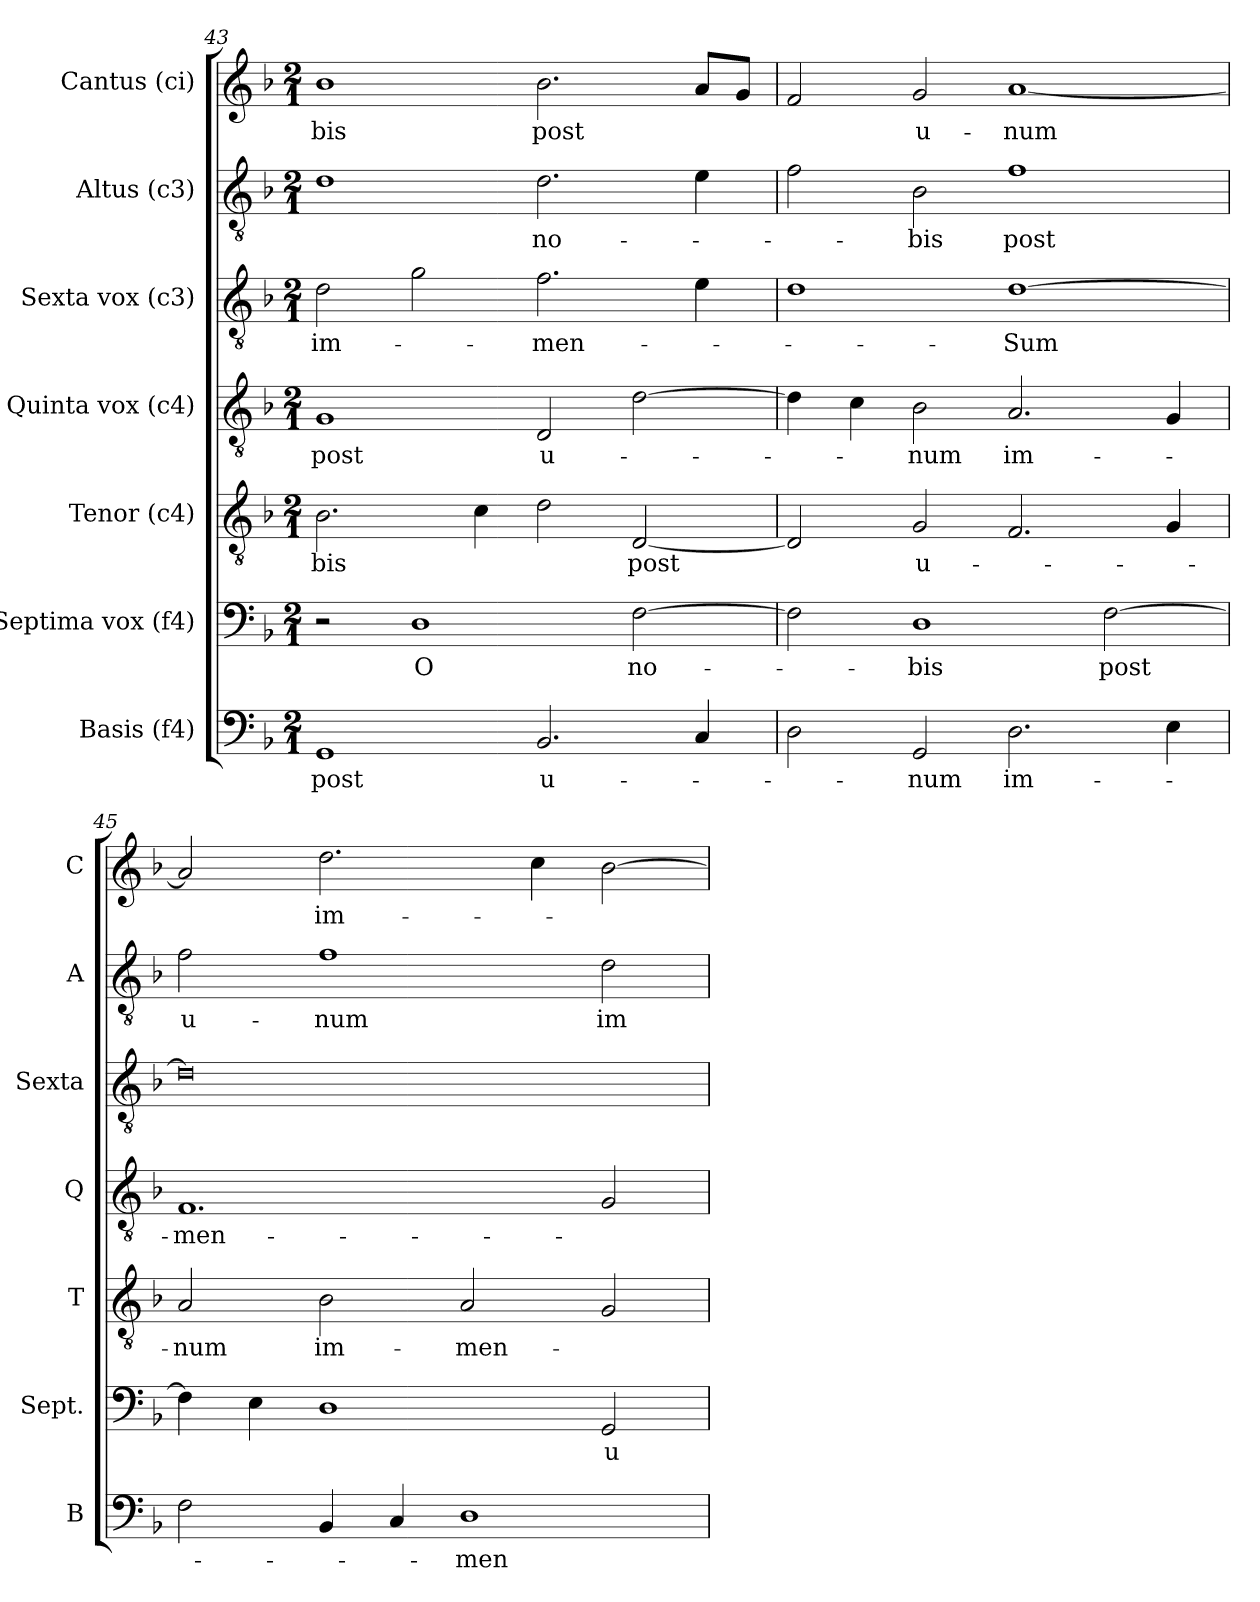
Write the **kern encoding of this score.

**kern	**text	**kern	**text	**kern	**text	**kern	**text	**kern	**text	**kern	**text	**kern	**text
*part7	*part7	*part6	*part6	*part5	*part5	*part4	*part4	*part3	*part3	*part2	*part2	*part1	*part1
*staff7	*staff7	*staff6	*staff6	*staff5	*staff5	*staff4	*staff4	*staff3	*staff3	*staff2	*staff2	*staff1	*staff1
*I"Basis (f4)	*	*I"Septima vox (f4)	*	*I"Tenor (c4)	*	*I"Quinta vox (c4)	*	*I"Sexta vox (c3)	*	*I"Altus (c3)	*	*I"Cantus (ci)	*
*I'B	*	*I'Sept.	*	*I'T	*	*I'Q	*	*I'Sexta	*	*I'A	*	*I'C	*
*clefF4	*	*clefF4	*	*clefGv2	*	*clefGv2	*	*clefGv2	*	*clefGv2	*	*clefG2	*
*k[b-]	*	*k[b-]	*	*k[b-]	*	*k[b-]	*	*k[b-]	*	*k[b-]	*	*k[b-]	*
*F:	*	*F:	*	*F:	*	*F:	*	*F:	*	*F:	*	*F:	*
*M2/1	*	*M2/1	*	*M2/1	*	*M2/1	*	*M2/1	*	*M2/1	*	*M2/1	*
=43	=43	=43	=43	=43	=43	=43	=43	=43	=43	=43	=43	=43	=43
!	!LO:LY:b:cj	!	!	!	!LO:LY:b	!	!LO:LY:b:cj	!	!LO:LY:b:cj	!	!	!	!LO:LY:b:cj
1GG	post	2r	.	2.B-\	-bis	1G	post	2d\	im-	1d	.	1b-	-bis
!	!	!	!LO:LY:b:cj	!	!	!	!	!	!	!	!	!	!
.	.	1D	O	.	.	.	.	2g\	.	.	.	.	.
.	.	.	.	4c\	.	.	.	.	.	.	.	.	.
!	!LO:LY:b:cj	!	!	!	!	!	!LO:LY:b:cj	!	!LO:LY:b	!	!LO:LY:b:cj	!	!LO:LY:b
2.BB-/	u-	.	.	2d\	.	2D/	u-	2.f\	-men-	2.d\	no-	2.b-\	post
!	!	!	!LO:LY:b:cj	!	!LO:LY:b	!	!	!	!	!	!	!	!
.	.	[>2F\	no-	[<2D/	post	[>2d\	.	.	.	.	.	.	.
4C/	.	.	.	.	.	.	.	4e\	.	4e\	.	8a/L	.
.	.	.	.	.	.	.	.	.	.	.	.	8g/J	.
=44	=44	=44	=44	=44	=44	=44	=44	=44	=44	=44	=44	=44	=44
2D\	.	2F\]	.	2D/]	.	4d\]	.	1d	.	2f\	.	2f/	.
.	.	.	.	.	.	4c\	.	.	.	.	.	.	.
!	!LO:LY:b:cj	!	!LO:LY:b:cj	!	!LO:LY:b:cj	!	!LO:LY:b:cj	!	!	!	!LO:LY:b:cj	!	!LO:LY:b:cj
2GG/	-num	1D	-bis	2G/	u-	2B-\	-num	.	.	2B-\	-bis	2g/	u-
!	!LO:LY:b:cj	!	!	!	!	!	!LO:LY:b:cj	!	!LO:LY:b	!	!LO:LY:b:cj	!	!LO:LY:b
2.D\	im-	.	.	2.F/	.	2.A/	im-	[>1d	-Sum	1f	post	[<1a	-num
!	!	!	!LO:LY:b	!	!	!	!	!	!	!	!	!	!
.	.	[>2F\	post	.	.	.	.	.	.	.	.	.	.
4E\	.	.	.	4G/	.	4G/	.	.	.	.	.	.	.
=45	=45	=45	=45	=45	=45	=45	=45	=45	=45	=45	=45	=45	=45
!	!	!	!	!	!LO:LY:b:cj	!	!LO:LY:b	!	!	!	!LO:LY:b:cj	!	!
2F\	.	4F\]	.	2A/	-num	1.F	-men-	0d]	.	2f\	u-	2a/]	.
.	.	4E\	.	.	.	.	.	.	.	.	.	.	.
!	!	!	!	!	!LO:LY:b:cj	!	!	!	!	!	!LO:LY:b:cj	!	!LO:LY:b:cj
4BB-/	.	1D	.	2B-\	im-	.	.	.	.	1f	-num	2.dd\	im-
4C/	.	.	.	.	.	.	.	.	.	.	.	.	.
!	!LO:LY:b:cj	!	!	!	!LO:LY:b	!	!	!	!	!	!	!	!
1D	-men-	.	.	2A/	-men-	.	.	.	.	.	.	.	.
.	.	.	.	.	.	.	.	.	.	.	.	4cc\	.
!	!	!	!LO:LY:b:cj	!	!	!	!	!	!	!	!LO:LY:b:cj	!	!
.	.	2GG/	u-	2G/	.	2G/	.	.	.	2d\	im-	[<2b-\	.
=	=	=	=	=	=	=	=	=	=	=	=	=	=
*-	*-	*-	*-	*-	*-	*-	*-	*-	*-	*-	*-	*-	*-
